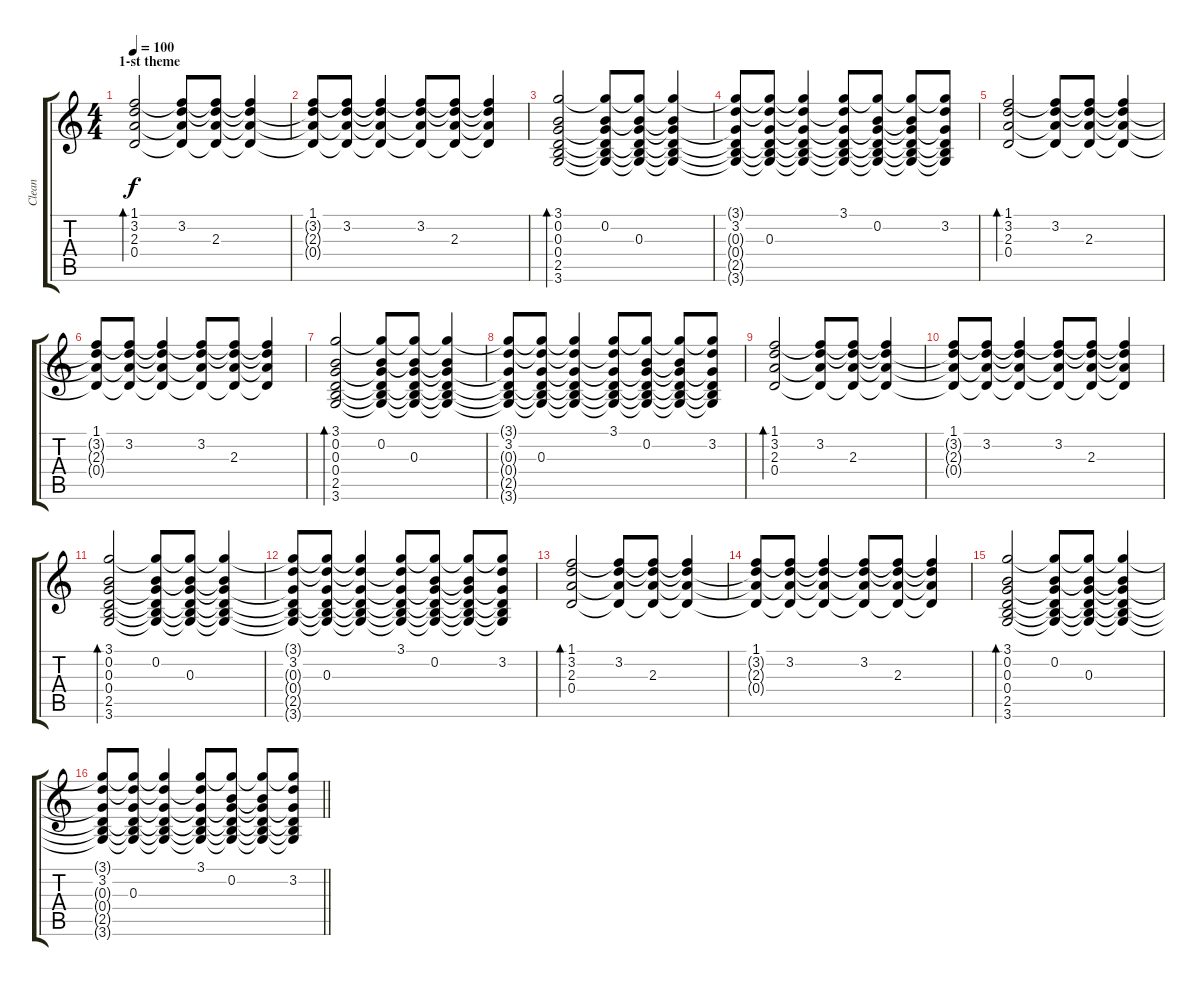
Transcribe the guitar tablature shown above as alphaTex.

\track ("Clean" "Clean") {instrument electricguitarclean}
\staff {score tabs}
\tuning (E4 B3 G3 D3 A2 E2) {hide}
\ts (4 4)
\section ("" "1-st theme")
\tempo 100
\clef g2
\ks c
(1.1 3.2 2.3 0.4).2{bd 240 dy f} (1.1{t} 3.2 2.3{t} 0.4{t}).8 (1.1{t} 3.2{t} 2.3 0.4{t}).8 (1.1{t} 3.2{t} 2.3{t} 0.4{t}).4 |
(1.1 3.2{t} 2.3{t} 0.4{t}).8 (1.1{t} 3.2 2.3{t} 0.4{t}).8 (1.1{t} 3.2{t} 2.3{t} 0.4{t}).4 (1.1{t} 3.2 2.3{t} 0.4{t}).8 (1.1{t} 3.2{t} 2.3 0.4{t}).8 (1.1{t} 3.2{t} 2.3{t} 0.4{t}).4 |
(3.1 0.2 0.3 0.4 2.5 3.6).2{bd 240} (3.1{t} 0.2 0.3{t} 0.4{t} 2.5{t} 3.6{t}).8 (3.1{t} 0.2{t} 0.3 0.4{t} 2.5{t} 3.6{t}).8 (3.1{t} 0.2{t} 0.3{t} 0.4{t} 2.5{t} 3.6{t}).4 |
(3.1{t} 3.2 0.3{t} 0.4{t} 2.5{t} 3.6{t}).8 (3.1{t} 3.2{t} 0.3 0.4{t} 2.5{t} 3.6{t}).8 (3.1{t} 3.2{t} 0.3{t} 0.4{t} 2.5{t} 3.6{t}).4 (3.1 3.2{t} 0.3{t} 0.4{t} 2.5{t} 3.6{t}).8 (3.1{t} 0.2 0.3{t} 0.4{t} 2.5{t} 3.6{t}).8 (3.1{t} 0.2{t} 0.3{t} 0.4{t} 2.5{t} 3.6{t}).8 (3.1{t} 3.2 0.3{t} 0.4{t} 2.5{t} 3.6{t}).8 |
(1.1 3.2 2.3 0.4).2{bd 240} (1.1{t} 3.2 2.3{t} 0.4{t}).8 (1.1{t} 3.2{t} 2.3 0.4{t}).8 (1.1{t} 3.2{t} 2.3{t} 0.4{t}).4 |
(1.1 3.2{t} 2.3{t} 0.4{t}).8 (1.1{t} 3.2 2.3{t} 0.4{t}).8 (1.1{t} 3.2{t} 2.3{t} 0.4{t}).4 (1.1{t} 3.2 2.3{t} 0.4{t}).8 (1.1{t} 3.2{t} 2.3 0.4{t}).8 (1.1{t} 3.2{t} 2.3{t} 0.4{t}).4 |
(3.1 0.2 0.3 0.4 2.5 3.6).2{bd 240} (3.1{t} 0.2 0.3{t} 0.4{t} 2.5{t} 3.6{t}).8 (3.1{t} 0.2{t} 0.3 0.4{t} 2.5{t} 3.6{t}).8 (3.1{t} 0.2{t} 0.3{t} 0.4{t} 2.5{t} 3.6{t}).4 |
(3.1{t} 3.2 0.3{t} 0.4{t} 2.5{t} 3.6{t}).8 (3.1{t} 3.2{t} 0.3 0.4{t} 2.5{t} 3.6{t}).8 (3.1{t} 3.2{t} 0.3{t} 0.4{t} 2.5{t} 3.6{t}).4 (3.1 3.2{t} 0.3{t} 0.4{t} 2.5{t} 3.6{t}).8 (3.1{t} 0.2 0.3{t} 0.4{t} 2.5{t} 3.6{t}).8 (3.1{t} 0.2{t} 0.3{t} 0.4{t} 2.5{t} 3.6{t}).8 (3.1{t} 3.2 0.3{t} 0.4{t} 2.5{t} 3.6{t}).8 |
(1.1 3.2 2.3 0.4).2{bd 240} (1.1{t} 3.2 2.3{t} 0.4{t}).8 (1.1{t} 3.2{t} 2.3 0.4{t}).8 (1.1{t} 3.2{t} 2.3{t} 0.4{t}).4 |
(1.1 3.2{t} 2.3{t} 0.4{t}).8 (1.1{t} 3.2 2.3{t} 0.4{t}).8 (1.1{t} 3.2{t} 2.3{t} 0.4{t}).4 (1.1{t} 3.2 2.3{t} 0.4{t}).8 (1.1{t} 3.2{t} 2.3 0.4{t}).8 (1.1{t} 3.2{t} 2.3{t} 0.4{t}).4 |
(3.1 0.2 0.3 0.4 2.5 3.6).2{bd 240} (3.1{t} 0.2 0.3{t} 0.4{t} 2.5{t} 3.6{t}).8 (3.1{t} 0.2{t} 0.3 0.4{t} 2.5{t} 3.6{t}).8 (3.1{t} 0.2{t} 0.3{t} 0.4{t} 2.5{t} 3.6{t}).4 |
(3.1{t} 3.2 0.3{t} 0.4{t} 2.5{t} 3.6{t}).8 (3.1{t} 3.2{t} 0.3 0.4{t} 2.5{t} 3.6{t}).8 (3.1{t} 3.2{t} 0.3{t} 0.4{t} 2.5{t} 3.6{t}).4 (3.1 3.2{t} 0.3{t} 0.4{t} 2.5{t} 3.6{t}).8 (3.1{t} 0.2 0.3{t} 0.4{t} 2.5{t} 3.6{t}).8 (3.1{t} 0.2{t} 0.3{t} 0.4{t} 2.5{t} 3.6{t}).8 (3.1{t} 3.2 0.3{t} 0.4{t} 2.5{t} 3.6{t}).8 |
(1.1 3.2 2.3 0.4).2{bd 240} (1.1{t} 3.2 2.3{t} 0.4{t}).8 (1.1{t} 3.2{t} 2.3 0.4{t}).8 (1.1{t} 3.2{t} 2.3{t} 0.4{t}).4 |
(1.1 3.2{t} 2.3{t} 0.4{t}).8 (1.1{t} 3.2 2.3{t} 0.4{t}).8 (1.1{t} 3.2{t} 2.3{t} 0.4{t}).4 (1.1{t} 3.2 2.3{t} 0.4{t}).8 (1.1{t} 3.2{t} 2.3 0.4{t}).8 (1.1{t} 3.2{t} 2.3{t} 0.4{t}).4 |
(3.1 0.2 0.3 0.4 2.5 3.6).2{bd 240} (3.1{t} 0.2 0.3{t} 0.4{t} 2.5{t} 3.6{t}).8 (3.1{t} 0.2{t} 0.3 0.4{t} 2.5{t} 3.6{t}).8 (3.1{t} 0.2{t} 0.3{t} 0.4{t} 2.5{t} 3.6{t}).4 |
\barLineRight lightlight
(3.1{t} 3.2 0.3{t} 0.4{t} 2.5{t} 3.6{t}).8 (3.1{t} 3.2{t} 0.3 0.4{t} 2.5{t} 3.6{t}).8 (3.1{t} 3.2{t} 0.3{t} 0.4{t} 2.5{t} 3.6{t}).4 (3.1 3.2{t} 0.3{t} 0.4{t} 2.5{t} 3.6{t}).8 (3.1{t} 0.2 0.3{t} 0.4{t} 2.5{t} 3.6{t}).8 (3.1{t} 0.2{t} 0.3{t} 0.4{t} 2.5{t} 3.6{t}).8 (3.1{t} 3.2 0.3{t} 0.4{t} 2.5{t} 3.6{t}).8
